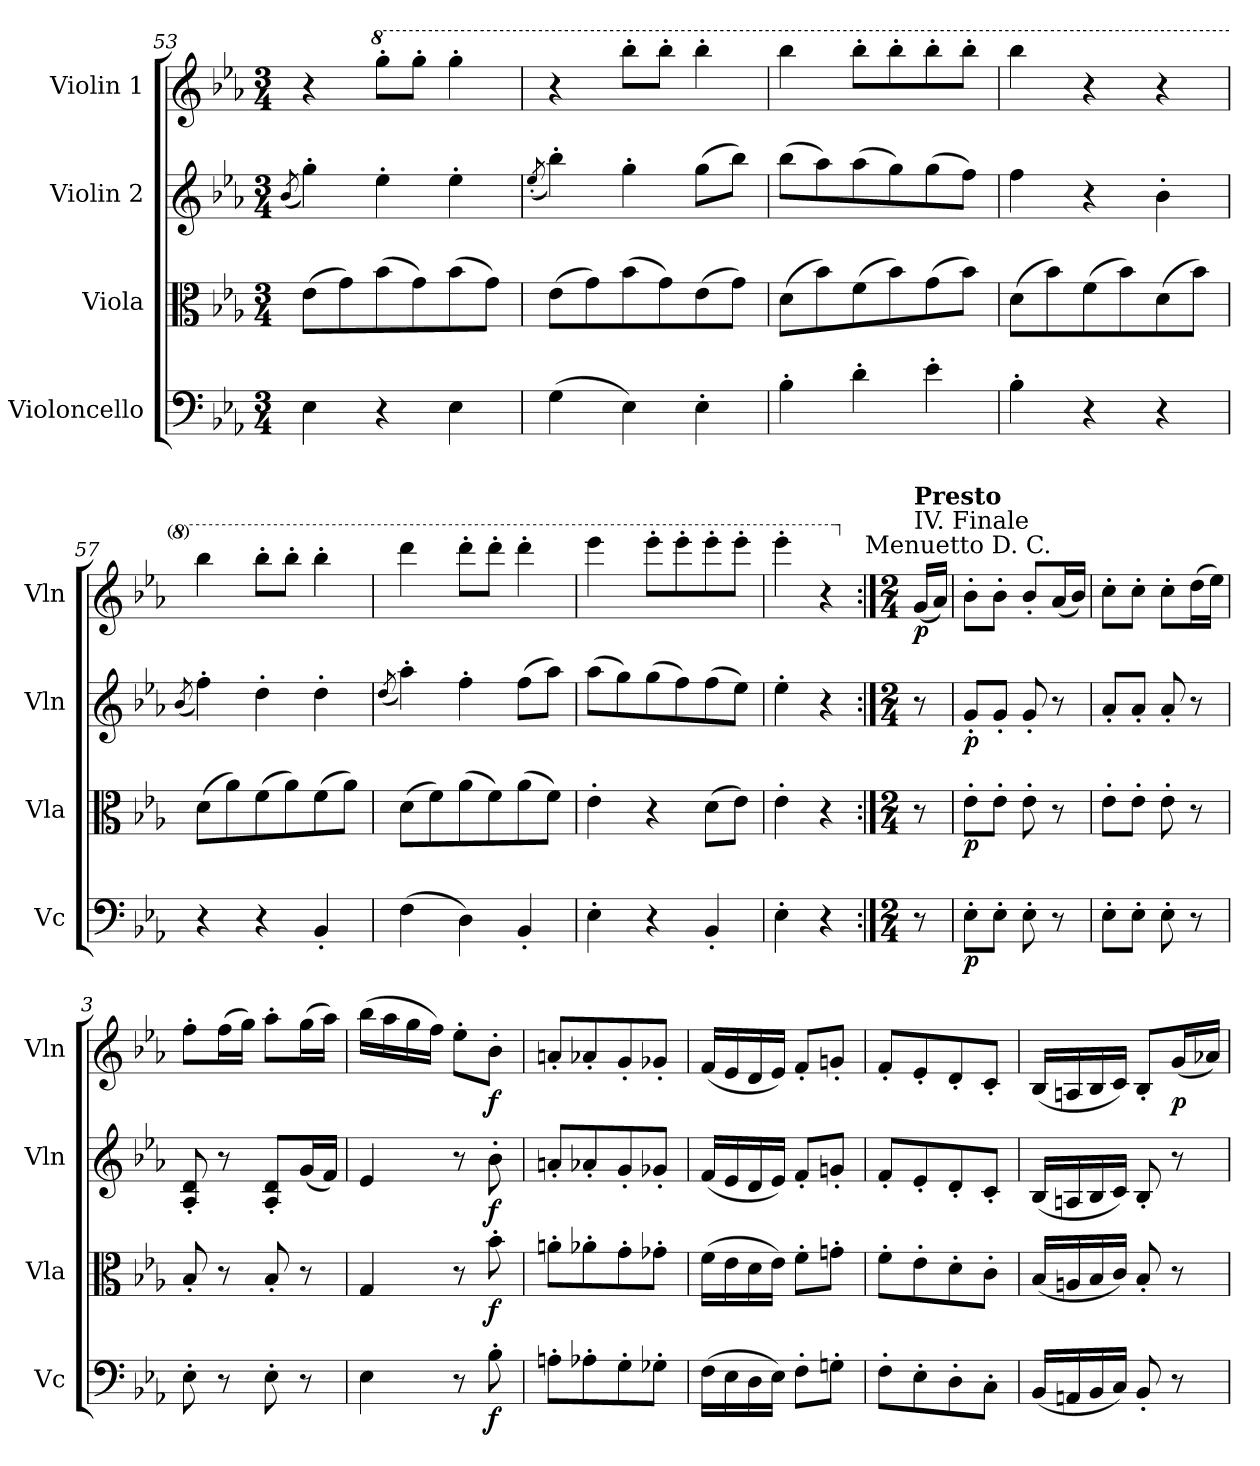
**kern	**dynam	**kern	**dynam	**kern	**dynam	**kern	**dynam
*part4	*part4	*part3	*part3	*part2	*part2	*part1	*part1
*staff4	*staff4	*staff3	*staff3	*staff2	*staff2	*staff1	*staff1
*I"Violoncello	*	*I"Viola	*	*I"Violin 2	*	*I"Violin 1	*
*I'Vc	*	*I'Vla	*	*I'Vln	*	*I'Vln	*
*clefF4	*	*clefC3	*	*clefG2	*	*clefG2	*
*k[b-e-a-]	*	*k[b-e-a-]	*	*k[b-e-a-]	*	*k[b-e-a-]	*
*M3/4	*	*M3/4	*	*M3/4	*	*M3/4	*
=53	=53	=53	=53	=53	=53	=53	=53
.	.	.	.	(8qb-/	.	.	.
4E-\	.	(8e-\L	.	4gg'\)	.	4r	.
.	.	8g\)	.	.	.	.	.
*	*	*	*	*	*	*8va	*
4r	.	(8b-\	.	4ee-'\	.	8ggg'\L	.
.	.	8g\)	.	.	.	8ggg'\J	.
4E-\	.	(8b-\	.	4ee-'\	.	4ggg'\	.
.	.	8g\J)	.	.	.	.	.
=54	=54	=54	=54	=54	=54	=54	=54
.	.	.	.	(8qee-'/	.	.	.
(4G\	.	(8e-\L	.	4bb-'\)	.	4r	.
.	.	8g\)	.	.	.	.	.
4E-\)	.	(8b-\	.	4gg'\	.	8bbb-'\L	.
.	.	8g\)	.	.	.	8bbb-'\J	.
4E-'\	.	(8e-\	.	(8gg\L	.	4bbb-'\	.
.	.	8g\J)	.	8bb-\J)	.	.	.
!!LO:LB:g=z
=55	=55	=55	=55	=55	=55	=55	=55
4B-'\	.	(8d\L	.	(8bb-\L	.	4bbb-\	.
.	.	8b-\)	.	8aa-\)	.	.	.
4d'\	.	(8f\	.	(8aa-\	.	8bbb-'\L	.
.	.	8b-\)	.	8gg\)	.	8bbb-'\	.
4e-'\	.	(8g\	.	(8gg\	.	8bbb-'\	.
.	.	8b-\J)	.	8ff\J)	.	8bbb-'\J	.
=56	=56	=56	=56	=56	=56	=56	=56
4B-'\	.	(8d\L	.	4ff\	.	4bbb-\	.
.	.	8b-\)	.	.	.	.	.
4r	.	(8f\	.	4r	.	4r	.
.	.	8b-\)	.	.	.	.	.
4r	.	(8d\	.	4b-'\	.	4r	.
.	.	8b-\J)	.	.	.	.	.
=57	=57	=57	=57	=57	=57	=57	=57
.	.	.	.	(8qb-/	.	.	.
4r	.	(8d\L	.	4ff'\)	.	4bbb-\	.
.	.	8a-\)	.	.	.	.	.
4r	.	(8f\	.	4dd'\	.	8bbb-'\L	.
.	.	8a-\)	.	.	.	8bbb-'\J	.
4BB-'/	.	(8f\	.	4dd'\	.	4bbb-'\	.
.	.	8a-\J)	.	.	.	.	.
=58	=58	=58	=58	=58	=58	=58	=58
.	.	.	.	(8qdd/	.	.	.
(4F\	.	(8d\L	.	4aa-'\)	.	4dddd\	.
.	.	8f\)	.	.	.	.	.
4D\)	.	(8a-\	.	4ff'\	.	8dddd'\L	.
.	.	8f\)	.	.	.	8dddd'\J	.
4BB-'/	.	(8a-\	.	(8ff\L	.	4dddd'\	.
.	.	8f\J)	.	8aa-\J)	.	.	.
=59	=59	=59	=59	=59	=59	=59	=59
4E-'\	.	4e-'\	.	(8aa-\L	.	4eeee-\	.
.	.	.	.	8gg\)	.	.	.
4r	.	4r	.	(8gg\	.	8eeee-'\L	.
.	.	.	.	8ff\)	.	8eeee-'\	.
4BB-'/	.	(8d\L	.	(8ff\	.	8eeee-'\	.
.	.	8e-\J)	.	8ee-\J)	.	8eeee-'\J	.
=60	=60	=60	=60	=60	=60	=60	=60
4E-'\	.	4e-'\	.	4ee-'\	.	4eeee-'\	.
4r	.	4r	.	4r	.	4r	.
!	!	!	!	!	!	!LO:TX:a:t=Menuetto D. C.	!
!!LO:PB:g=z
=:|!	=:|!	=:|!	=:|!	=:|!	=:|!	=:|!	=:|!
*M2/4	*	*M2/4	*	*M2/4	*	*M2/4	*
*	*	*	*	*	*	*X8va	*
!	!	!	!	!	!	!LO:TX:a:t=IV.  Finale	!
!	!	!	!	!	!	!LO:TX:a:B:t=Presto	!
!	!	!	!	!	!	!	!LO:DY:b
8r	.	8r	.	8r	.	(16g/LL	p
.	.	.	.	.	.	16a-/JJ)	.
=1	=1	=1	=1	=1	=1	=1	=1
!	!LO:DY:b	!	!LO:DY:b	!	!LO:DY:b	!	!
8E-'\L	p	8e-'\L	p	8g'/L	p	8b-'\L	.
8E-'\J	.	8e-'\J	.	8g'/J	.	8b-'\J	.
8E-'\	.	8e-'\	.	8g'/	.	8b-'/L	.
8r	.	8r	.	8r	.	(16a-/L	.
.	.	.	.	.	.	16b-/JJ)	.
=2	=2	=2	=2	=2	=2	=2	=2
8E-'\L	.	8e-'\L	.	8a-'/L	.	8cc'\L	.
8E-'\J	.	8e-'\J	.	8a-'/J	.	8cc'\J	.
8E-'\	.	8e-'\	.	8a-'/	.	8cc'\L	.
8r	.	8r	.	8r	.	(16dd\L	.
.	.	.	.	.	.	16ee-\JJ)	.
=3	=3	=3	=3	=3	=3	=3	=3
8E-'\	.	8B-'/	.	8A-/' 8d/'	.	8ff'\L	.
8r	.	8r	.	8r	.	(16ff\L	.
.	.	.	.	.	.	16gg\JJ)	.
8E-'\	.	8B-'/	.	8A-/' 8d/'L	.	8aa-'\L	.
8r	.	8r	.	(16g/L	.	(16gg\L	.
.	.	.	.	16f/JJ)	.	16aa-\JJ)	.
=4	=4	=4	=4	=4	=4	=4	=4
4E-\	.	4G/	.	4e-/	.	(16bb-\LL	.
.	.	.	.	.	.	16aa-\	.
.	.	.	.	.	.	16gg\	.
.	.	.	.	.	.	16ff\JJ)	.
8r	.	8r	.	8r	.	8ee-'\L	.
!	!LO:DY:b	!	!LO:DY:b	!	!LO:DY:b	!	!LO:DY:b
8B-'\	f	8b-'\	f	8b-'\	f	8b-'\J	f
=5	=5	=5	=5	=5	=5	=5	=5
8An'\L	.	8an'\L	.	8an'/L	.	8an'/L	.
8A-X'\	.	8a-X'\	.	8a-X'/	.	8a-X'/	.
8G'\	.	8g'\	.	8g'/	.	8g'/	.
8G-X'\J	.	8g-X'\J	.	8g-X'/J	.	8g-X'/J	.
!!LO:LB:g=z
=6	=6	=6	=6	=6	=6	=6	=6
(16F\LL	.	(16f\LL	.	(16f/LL	.	(16f/LL	.
16E-\	.	16e-\	.	16e-/	.	16e-/	.
16D\	.	16d\	.	16d/	.	16d/	.
16E-\JJ)	.	16e-\JJ)	.	16e-/JJ)	.	16e-/JJ)	.
8F'\L	.	8f'\L	.	8f'/L	.	8f'/L	.
8Gn'\J	.	8gn'\J	.	8gn'/J	.	8gn'/J	.
=7	=7	=7	=7	=7	=7	=7	=7
8F'\L	.	8f'\L	.	8f'/L	.	8f'/L	.
8E-'\	.	8e-'\	.	8e-'/	.	8e-'/	.
8D'\	.	8d'\	.	8d'/	.	8d'/	.
8C'\J	.	8c'\J	.	8c'/J	.	8c'/J	.
=8	=8	=8	=8	=8	=8	=8	=8
(16BB-/LL	.	(16B-/LL	.	(16B-/LL	.	(16B-/LL	.
16AAn/	.	16An/	.	16An/	.	16An/	.
16BB-/	.	16B-/	.	16B-/	.	16B-/	.
16C/JJ)	.	16c/JJ)	.	16c/JJ)	.	16c/JJ)	.
8BB-'/	.	8B-'/	.	8B-'/	.	8B-'/L	.
!	!	!	!	!	!	!	!LO:DY:b
8r	.	8r	.	8r	.	(16g/L	p
.	.	.	.	.	.	16a-X/JJ)	.
=	=	=	=	=	=	=	=
*-	*-	*-	*-	*-	*-	*-	*-
